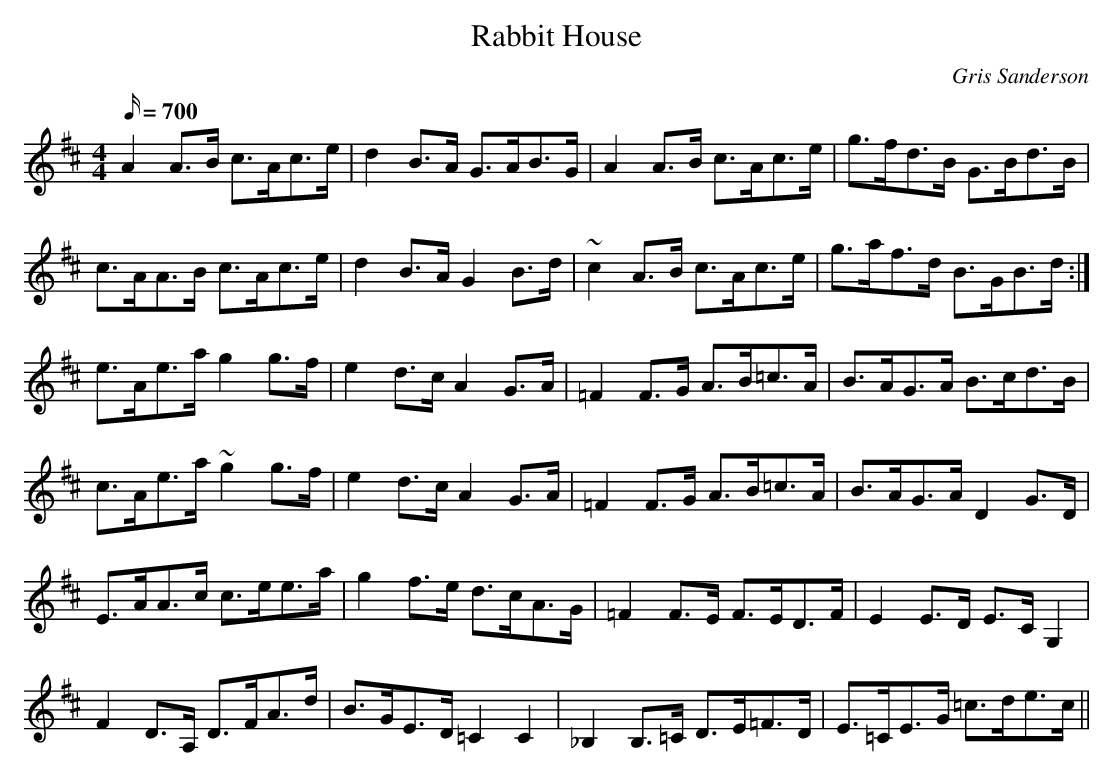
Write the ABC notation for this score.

X:1
T:Rabbit House
M:4/4
L:1/16
C:Gris Sanderson
Q:700
K:Amix
A4A3B c3Ac3e|d4B3A G3AB3G|A4A3B c3Ac3e|g3fd3B G3Bd3B|
c3AA3B c3Ac3e|d4B3A G4B3d|~c4A3B c3Ac3e|g3af3d B3GB3d:|
e3Ae3a g4g3f|e4d3c A4G3A|=F4F3G A3B=c3A|B3AG3A B3cd3B|
c3Ae3a ~g4g3f|e4d3c A4G3A|=F4F3G A3B=c3A|B3AG3A D4G3D|
E3AA3c c3ee3a|g4f3e d3cA3G|=F4F3E F3ED3F|E4E3D E3CG,4|
F4D3A, D3FA3d|B3GE3D =C4C4|_B,4B,3=C D3E=F3D|E3=CE3G =c3de3c||
